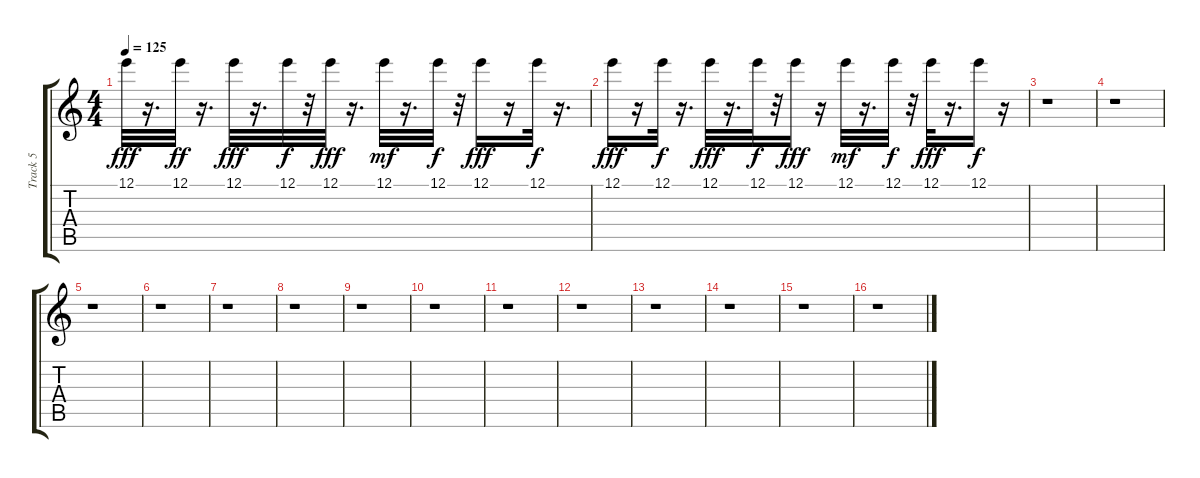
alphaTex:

\track ("Track 5" "Track 5") {instrument overdrivenguitar}
\staff {score tabs}
\tuning (E4 B3 G3 D3 A2 E2) {hide}
\ts (4 4)
\tempo 125
\clef g2
\ks c
12.1.32{dy fff} r.16{d} 12.1.32{dy ff} r.16{d} 12.1.32{dy fff} r.16{d} 12.1.32{dy f} r.32 12.1.32{dy fff} r.16{d} 12.1.32{dy mf} r.16{d} 12.1.32{dy f} r.32 12.1.16{dy fff} r.16 12.1.32{dy f} r.16{d} |
12.1.16{dy fff} r.16 12.1.32{dy f} r.16{d} 12.1.32{dy fff} r.16{d} 12.1.32{dy f} r.32 12.1.16{dy fff} r.16 12.1.32{dy mf} r.16{d} 12.1.32{dy f} r.32 12.1.32{dy fff} r.16{d} 12.1.16{dy f} r.16 |
r.1 |
r.1 |
r.1 |
r.1 |
r.1 |
r.1 |
r.1 |
r.1 |
r.1 |
r.1 |
r.1 |
r.1 |
r.1 |
r.1
